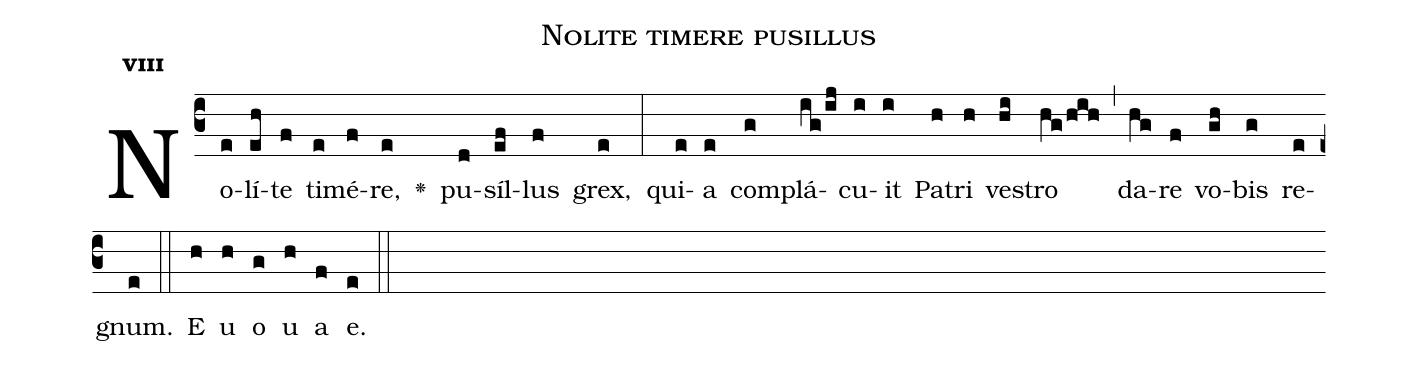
name:Nolite timere pusillus;
office-part:Antiphona;
mode:8;
%%
initial-style: 1;
name: Nolite timere pusillus;
book: Antiphonae & Responsoria/Tomus IV, p. 148;
occasion: Dominica XIX per Annum;
office-part: Laudes Ant Bc;
annotation: 8g;
centering-scheme: english;
font: OFLSortsMillGoudy;
height: 11;
width: 4.5;
%%
(c3)No(e)lí(eh)te(f) ti(e)mé(f)re,(e) <v>\greheightstar</v>() pu(d)síl(ef)lus(f) grex,(e) (:) qui(e)a(e) com(g)plá(ig/ij)cu(i)it(i) Pa(h)tri(h) ve(hi)stro(hg/hih) (,) da(hg)re(f) vo(gh)bis(g) re(e)gnum.(e) (::) E(h) u(h) o(g) u(h) a(f) e.(e) (::)
